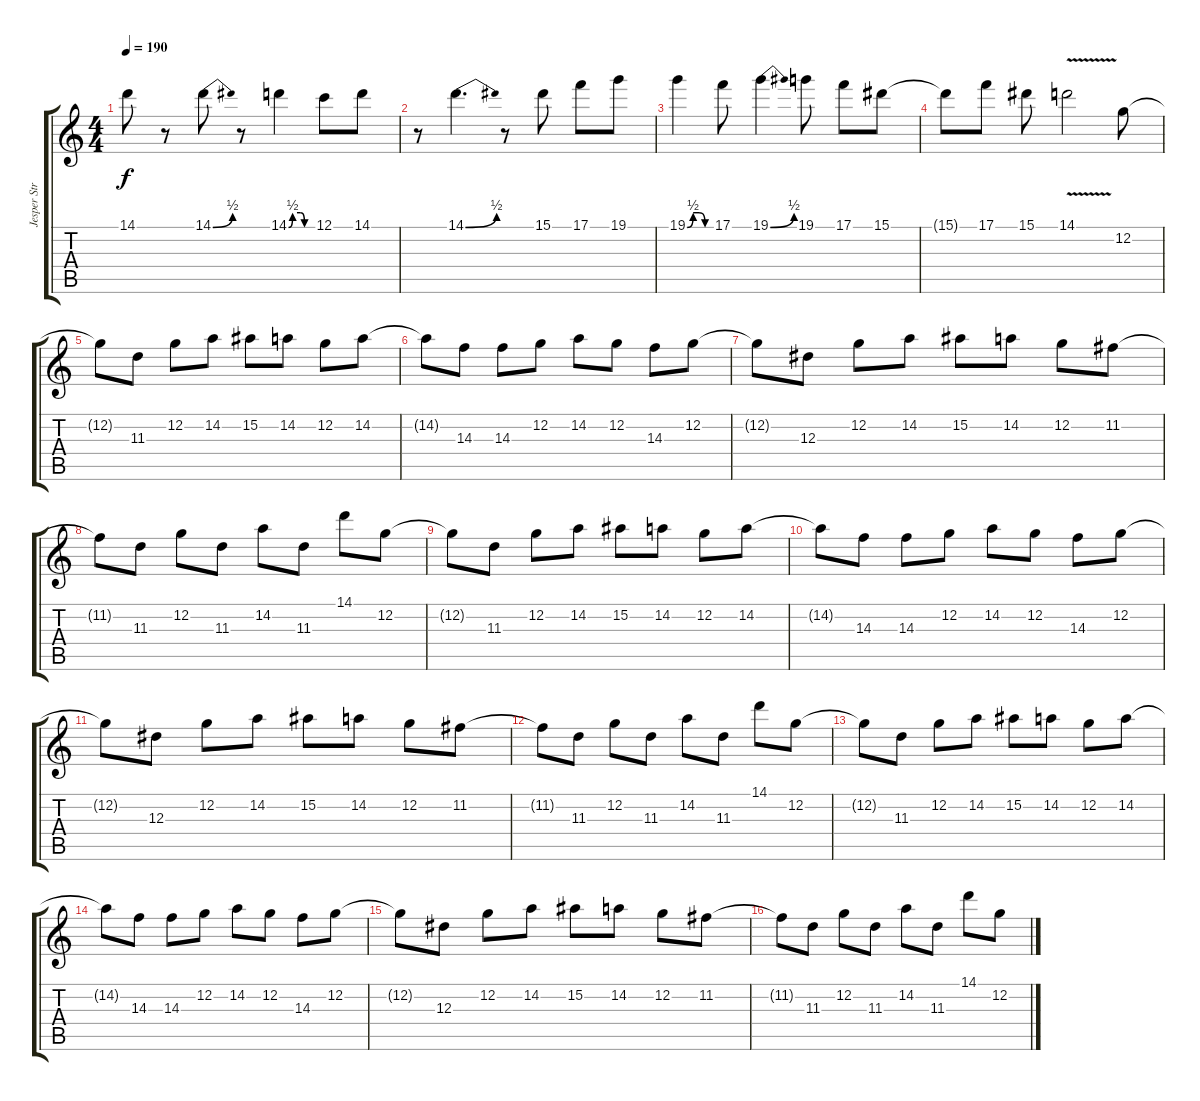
\track ("Jesper Strömblad" "Jesper Str") {instrument distortionguitar}
\staff {score tabs}
\tuning (C4 G3 Eb3 Bb2 F2 C2) {hide}
\ts (4 4)
\tempo 190
\clef g2
\ks c
14.1{t}.8{dy f} r.8 14.1{be (bend 0 0 60 2)}.8 r.8 14.1{be (custom 0 0 10 2 30 2 40 0 60 0)}.4 12.1.8 14.1.8 |
r.8 14.1{be (bend 0 0 60 2)}.4{d} r.8 15.1.8 17.1.8 19.1.8 |
19.1{be (custom 0 0 15 2 30 2 45 0 60 0)}.4 17.1.8 19.1{be (bend 0 0 60 2)}.4 19.1.8 17.1.8 15.1.8 |
15.1{t}.8 17.1.8 15.1.8 14.1{v}.2 12.2.8 |
12.2{t}.8 11.3.8 12.2.8 14.2.8 15.2.8 14.2.8 12.2.8 14.2.8 |
14.2{t}.8 14.3.8 14.3.8 12.2.8 14.2.8 12.2.8 14.3.8 12.2.8 |
12.2{t}.8 12.3.8 12.2.8 14.2.8 15.2.8 14.2.8 12.2.8 11.2.8 |
11.2{t}.8 11.3.8 12.2.8 11.3.8 14.2.8 11.3.8 14.1.8 12.2.8 |
12.2{t}.8 11.3.8 12.2.8 14.2.8 15.2.8 14.2.8 12.2.8 14.2.8 |
14.2{t}.8 14.3.8 14.3.8 12.2.8 14.2.8 12.2.8 14.3.8 12.2.8 |
12.2{t}.8 12.3.8 12.2.8 14.2.8 15.2.8 14.2.8 12.2.8 11.2.8 |
11.2{t}.8 11.3.8 12.2.8 11.3.8 14.2.8 11.3.8 14.1.8 12.2.8 |
12.2{t}.8 11.3.8 12.2.8 14.2.8 15.2.8 14.2.8 12.2.8 14.2.8 |
14.2{t}.8 14.3.8 14.3.8 12.2.8 14.2.8 12.2.8 14.3.8 12.2.8 |
12.2{t}.8 12.3.8 12.2.8 14.2.8 15.2.8 14.2.8 12.2.8 11.2.8 |
11.2{t}.8 11.3.8 12.2.8 11.3.8 14.2.8 11.3.8 14.1.8 12.2.8
